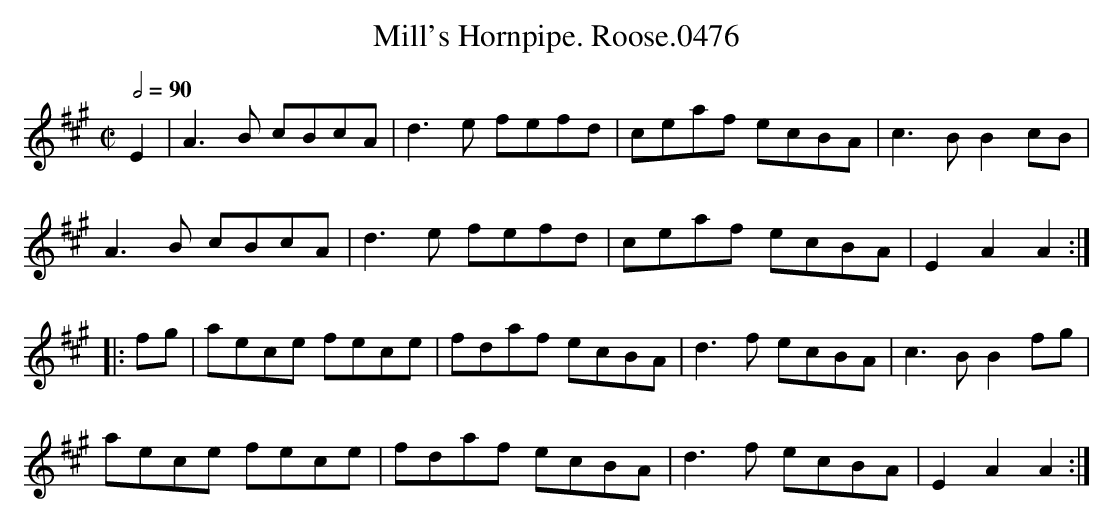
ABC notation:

X:1
T:Mill's Hornpipe. Roose.0476
M:C|
L:1/8
Q:1/2=90
K:A
E2| A3B cBcA | d3e fefd | ceaf ecBA | c3B B2 cB |
A3B cBcA | d3e fefd | ceaf ecBA | E2A2 A2:|
|:fg | aece fece | fdaf ecBA | d3f ecBA | c3B B2fg |
aece fece | fdaf ecBA | d3f ecBA | E2A2 A2:|
